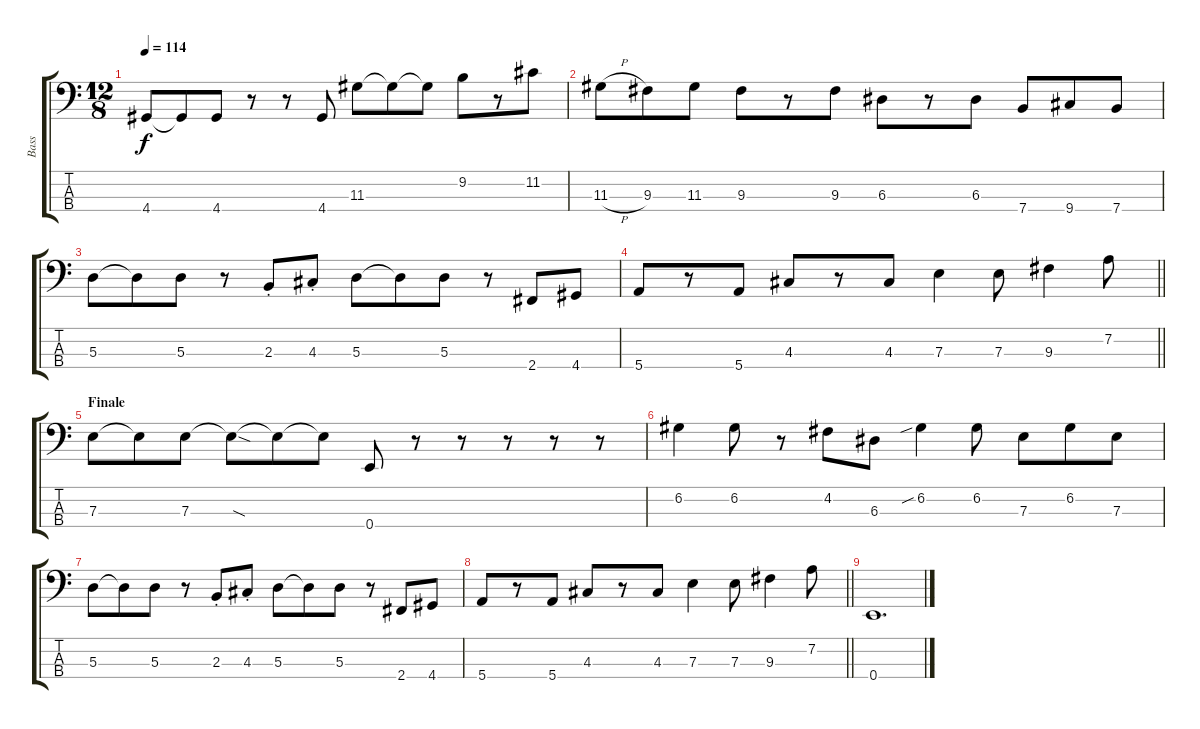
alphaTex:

\track ("Bass" "Bass") {instrument electricbassfinger}
\staff {score tabs}
\tuning (G2 D2 A1 E1) {hide}
\ts (12 8)
\tempo 114
\clef f4
\ks c
4.4.8{dy f} 4.4{t}.8 4.4.8 r.8 r.8 4.4.8 11.3.8 11.3{t}.8 11.3{t}.8 9.2.8 r.8 11.2.8 |
11.3{h}.8 9.3.8 11.3.8 9.3.8 r.8 9.3.8 6.3.8 r.8 6.3.8 7.4.8 9.4.8 7.4.8 |
5.3.8 5.3{t}.8 5.3.8 r.8 2.3{st}.8 4.3{st}.8 5.3.8 5.3{t}.8 5.3.8 r.8 2.4.8 4.4.8 |
\barLineRight lightlight
5.4.8 r.8 5.4.8 4.3.8 r.8 4.3.8 7.3.4 7.3.8 9.3.4 7.2.8 |
\section ("" "Finale")
7.3.8 7.3{t}.8 7.3.8 7.3{sod t}.8 7.3{t}.8 7.3{t}.8 0.4.8 r.8 r.8 r.8 r.8 r.8 |
6.2.4 6.2.8 r.8 4.2.8 6.3.8 6.2{sib}.4 6.2.8 7.3.8 6.2.8 7.3.8 |
5.3.8 5.3{t}.8 5.3.8 r.8 2.3{st}.8 4.3{st}.8 5.3.8 5.3{t}.8 5.3.8 r.8 2.4.8 4.4.8 |
\barLineRight lightlight
5.4.8 r.8 5.4.8 4.3.8 r.8 4.3.8 7.3.4 7.3.8 9.3.4 7.2.8 |
0.4.1{d}
